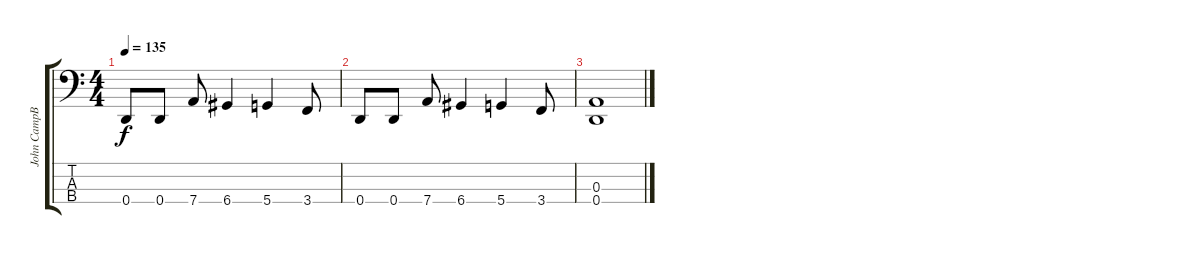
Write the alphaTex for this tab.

\track ("John CampBell" "John CampB") {instrument electricbassfinger}
\staff {score tabs}
\tuning (G2 D2 A1 D1) {hide}
\ts (4 4)
\tempo 135
\clef f4
\ks c
0.4.8{dy f} 0.4.8 7.4.8 6.4.4 5.4.4 3.4.8 |
0.4.8 0.4.8 7.4.8 6.4.4 5.4.4 3.4.8 |
(0.3 0.4).1
